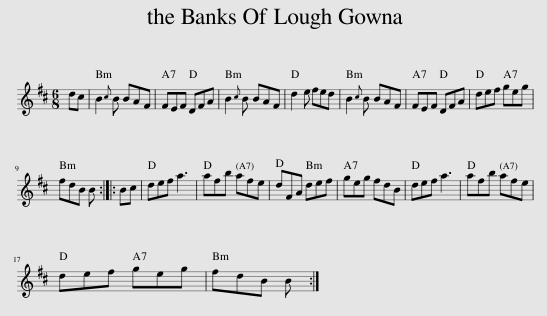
X:1
L:1/8
M:6/8
I:linebreak $
K:Bmin
V:1 treble
V:1
 dc | B2{c} B BAF | FEF DFA | B2{c} B BAF | d2 e fed | %5
 B2{c} B BAF | FEF DFA | def geg |$ fdB B :: Bc | %10
 def a3 | afb afe | dFA def | geg fdB | def a3 | %15
 afb afe |$ def geg | fdB B :| %18
